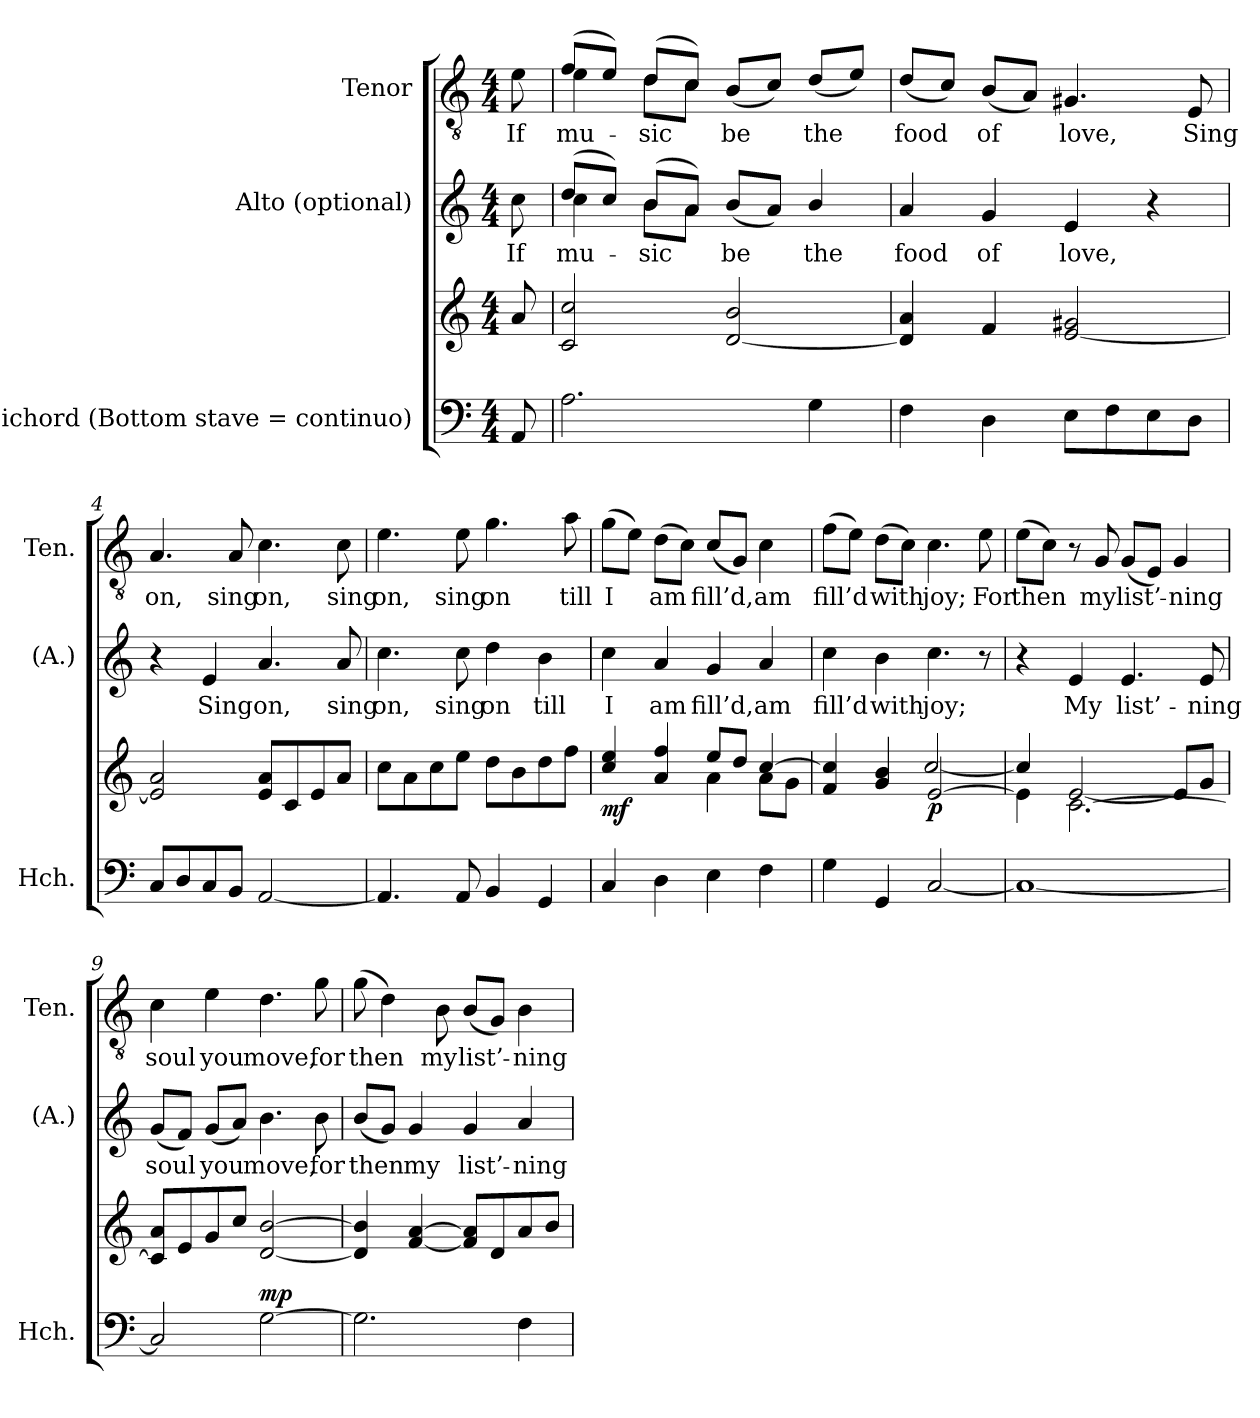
**kern	**kern	**dynam	**kern	**text	**kern	**text
*part3	*part3	*part3	*part2	*part2	*part1	*part1
*staff4	*staff3	*staff3/4	*staff2	*staff2	*staff1	*staff1
*I"Harpsichord (Bottom stave = continuo)	*	*	*I"Alto (optional)	*	*I"Tenor	*
*I'Hch.	*	*	*I'(A.)	*	*I'Ten.	*
*clefF4	*clefG2	*	*clefG2	*	*clefGv2	*
*k[]	*k[]	*	*k[]	*	*k[]	*
*M4/4	*M4/4	*	*M4/4	*	*M4/4	*
=1	=1	=1	=1	=1	=1	=1
!	!	!	!	!LO:LY:b	!	!LO:LY:b
8AA/	8a/	.	8cc\	If	8e\	If
=2	=2	=2	=2	=2	=2	=2
!	!	!	!	!LO:LY:b	!	!LO:LY:b
*	*	*	*^	*	*^	*
2.A\	2c/ 2cc/	.	(8dd/L	4cc\	mu-	(8f/L	4e\	mu-
.	.	.	8cc/J)	.	.	8e/J)	.	.
!	!	!	!	!	!LO:LY:b	!	!	!LO:LY:b
.	.	.	(8b/L	8b\L	-sic	(8d/L	8d\L	sic
.	.	.	8a/J)	8a\J	.	8c/J)	8c\J	.
!	!	!	!	!	!LO:LY:b	!	!	!LO:LY:b
.	[2d/ 2b/	.	(8b/L	2ryy	be	(8B/L	2ryy	be
.	.	.	8a/J)	.	.	8c/J)	.	.
!	!	!	!	!	!LO:LY:b	!	!	!LO:LY:b
4G\	.	.	4b/	.	the	(8d/L	.	the
.	.	.	.	.	.	8e/J)	.	.
*	*	*	*v	*v	*	*	*	*
*	*	*	*	*	*v	*v	*
=3	=3	=3	=3	=3	=3	=3
!	!	!	!	!LO:LY:b	!	!LO:LY:b
4F\	4d/] 4a/	.	4a/	food	(8d/L	food
.	.	.	.	.	8c/J)	.
!	!	!	!	!LO:LY:b	!	!LO:LY:b
4D\	4f/	.	4g/	of	(8B/L	of
.	.	.	.	.	8A/J)	.
!	!	!	!	!LO:LY:b	!	!LO:LY:b
8E\L	[2e/ 2g#X/	.	4e/	love,	4.G#X/	love,
8F\	.	.	.	.	.	.
8E\	.	.	4r	.	.	.
!	!	!	!	!	!	!LO:LY:b
8D\J	.	.	.	.	8E/	Sing
=4	=4	=4	=4	=4	=4	=4
!	!	!LO:DY:b	!	!	!	!LO:LY:b
8C/L	2e/] 2a/	other-dynamics	4r	.	4.A/	on,
8D/	.	.	.	.	.	.
!	!	!	!	!LO:LY:b	!	!
8C/	.	.	4e/	Sing	.	.
!	!	!	!	!	!	!LO:LY:b
8BB/J	.	.	.	.	8A/	sing
!	!	!	!	!LO:LY:b	!	!LO:LY:b
[2AA/	8e/ 8a/L	.	4.a/	on,	4.c\	on,
.	8c/	.	.	.	.	.
.	8e/	.	.	.	.	.
!	!	!	!	!LO:LY:b	!	!LO:LY:b
.	8a/J	.	8a/	sing	8c\	sing
=5	=5	=5	=5	=5	=5	=5
!	!	!	!	!LO:LY:b	!	!LO:LY:b
4.AA/]	8cc\L	.	4.cc\	on,	4.e\	on,
.	8a\	.	.	.	.	.
.	8cc\	.	.	.	.	.
!	!	!	!	!LO:LY:b	!	!LO:LY:b
8AA/	8ee\J	.	8cc\	sing	8e\	sing
!	!	!	!	!LO:LY:b	!	!LO:LY:b
4BB/	8dd\L	.	4dd\	on	4.g\	on
.	8b\	.	.	.	.	.
!	!	!	!	!LO:LY:b	!	!
4GG/	8dd\	.	4b\	till	.	.
!	!	!	!	!	!	!LO:LY:b
.	8ff\J	.	.	.	8a\	till
!!LO:LB:g=z
=6	=6	=6	=6	=6	=6	=6
*	*^	*	*	*	*	*
!	!	!	!LO:DY:b	!	!LO:LY:b	!	!LO:LY:b
4C/	4cc/ 4ee/	2ryy	mf	4cc\	I	(8g\L	I
.	.	.	.	.	.	8e\J)	.
!	!	!	!	!	!LO:LY:b	!	!LO:LY:b
4D\	4a/ 4ff/	.	.	4a/	am	(8d\L	am
.	.	.	.	.	.	8c\J)	.
!	!	!	!	!	!LO:LY:b	!	!LO:LY:b
4E\	8ee/L	4a\	.	4g/	fill’d,	(8c/L	fill’d,
.	8dd/J	.	.	.	.	8G/J)	.
!	!	!	!	!	!LO:LY:b	!	!LO:LY:b
4F\	[4cc/	8a\L	.	4a/	am	4c\	am
.	.	8g\J	.	.	.	.	.
=7	=7	=7	=7	=7	=7	=7	=7
!	!	!	!	!	!LO:LY:b	!	!LO:LY:b
4G\	4f/ 4cc/]	2ryy	.	4cc\	fill’d	(8f\L	fill’d
.	.	.	.	.	.	8e\J)	.
!	!	!	!	!	!LO:LY:b	!	!LO:LY:b
4GG/	4g/ 4b/	.	.	4b\	with	(8d\L	with
.	.	.	.	.	.	8c\J)	.
!	!	!	!LO:DY:b	!	!LO:LY:b	!	!LO:LY:b
[2C/	[2e/	[2cc/	p	4.cc\	joy;	4.c\	joy;
!	!	!	!	!	!	!	!LO:LY:b
.	.	.	.	8r	.	8e\	For
=8	=8	=8	=8	=8	=8	=8	=8
!	!	!	!	!	!	!	!LO:LY:b
1C_	4e\]	4cc/]	.	4r	.	(8e\L	then
.	.	.	.	.	.	8c\J)	.
!	!	!	!	!	!LO:LY:b	!	!
.	[2.c\	[2e/	.	4e/	My	8r	.
!	!	!	!	!	!	!	!LO:LY:b
.	.	.	.	.	.	8G/	my
!	!	!	!	!	!LO:LY:b	!	!LO:LY:b
.	.	.	.	4.e/	list’-	(8G/L	list’-
.	.	.	.	.	.	8E/J)	.
!	!	!	!	!	!	!	!LO:LY:b
.	.	8e/L]	.	.	.	4G/	-ning
!	!	!	!	!	!LO:LY:b	!	!
.	.	8g/J	.	8e/	-ning	.	.
=9	=9	=9	=9	=9	=9	=9	=9
!	!	!	!	!	!LO:LY:b	!	!LO:LY:b
*	*v	*v	*	*	*	*	*
2C/]	8c/] 8a/L	.	(8g/L	soul	4c\	soul
.	8e/	.	8f/J)	.	.	.
!	!	!	!	!LO:LY:b	!	!LO:LY:b
.	8g/	.	(8g/L	you	4e\	you
.	8cc/J	.	8a/J)	.	.	.
!	!	!LO:DY:a=2	!	!LO:LY:b	!	!LO:LY:b
[2G\	[2d/ [2b/	mp	4.b\	move,	4.d\	move,
!	!	!	!	!LO:LY:b	!	!LO:LY:b
.	.	.	8b\	for	8g\	for
!!LO:LB:g=z
=10	=10	=10	=10	=10	=10	=10
!	!	!	!	!LO:LY:b	!	!LO:LY:b
2.G\]	4d/] 4b/]	.	(8b/L	then	(8g\	then
.	.	.	8g/J)	.	4d\)	.
!	!	!	!	!LO:LY:b	!	!
.	[4f/ [4a/	.	4g/	my	.	.
!	!	!	!	!	!	!LO:LY:b
.	.	.	.	.	8B\	my
!	!	!	!	!LO:LY:b	!	!LO:LY:b
.	8f/] 8a/]L	.	4g/	list’-	(8B/L	list’-
.	8d/	.	.	.	8G/J)	.
!	!	!LO:DY:a=2	!	!LO:LY:b	!	!LO:LY:b
4F\	8a/	other-dynamics	4a/	-ning	4B\	-ning
.	8b/J	.	.	.	.	.
=	=	=	=	=	=	=
*-	*-	*-	*-	*-	*-	*-
